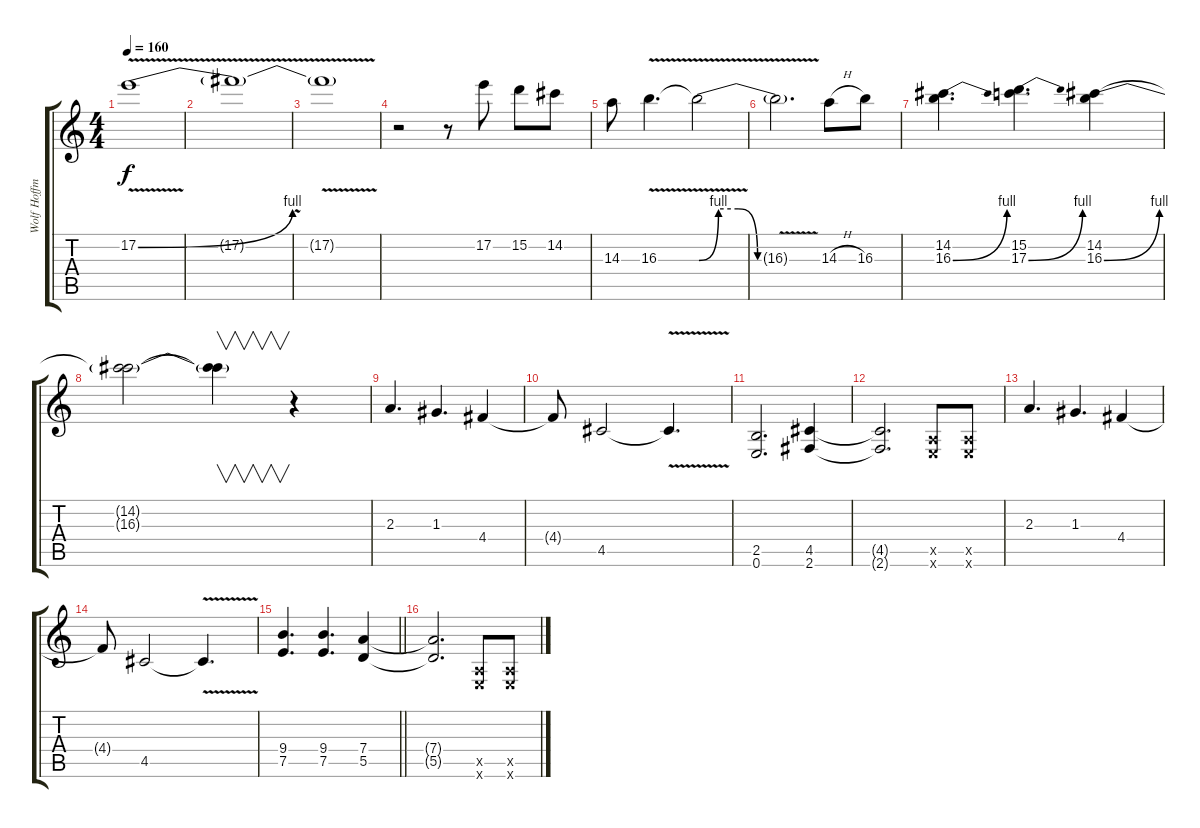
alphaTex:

\track ("Wolf Hoffmann" "Wolf Hoffm") {instrument distortionguitar}
\staff {score tabs}
\tuning (E4 B3 G3 D3 A2 E2) {hide}
\ts (4 4)
\tempo 160
\clef g2
\ks c
17.2{be (bend 0 0 60 4) v}.1{dy f} |
17.2{v t}.1 |
17.2{v t}.1 |
r.2 r.8 17.2.8 15.2.8 14.2.8 |
14.3.8 16.3{v}.4{d} 16.3{be (custom 0 0 15 4 30 4 45 0 60 0) v t}.2 |
16.3{v t}.2{d} 14.3{h}.8 16.3.8 |
(14.2 16.3{be (bend 0 0 60 4)}).4{d} (15.2 17.3{be (bend 0 0 60 4)}).4{d} (14.2 16.3{be (bend 0 0 60 4)}).4 |
(14.2{t} 16.3{t}).2 (14.2{t} 16.3{t}).4{v} r.4 |
2.3.4{d} 1.3.4{d} 4.4.4 |
4.4{t}.8 4.5.2 4.5{v t}.4{d} |
(2.5 0.6).2{d} (4.5 2.6).4 |
(4.5{t} 2.6{t}).2{d} (0.5{x} 0.6{x}).8 (0.5{x} 0.6{x}).8 |
2.3.4{d} 1.3.4{d} 4.4.4 |
4.4{t}.8 4.5.2 4.5{v t}.4{d} |
\barLineRight lightlight
(9.4 7.5).4{d} (9.4 7.5).4{d} (7.4 5.5).4 |
(7.4{t} 5.5{t}).2{d} (0.5{x} 0.6{x}).8 (0.5{x} 0.6{x}).8
